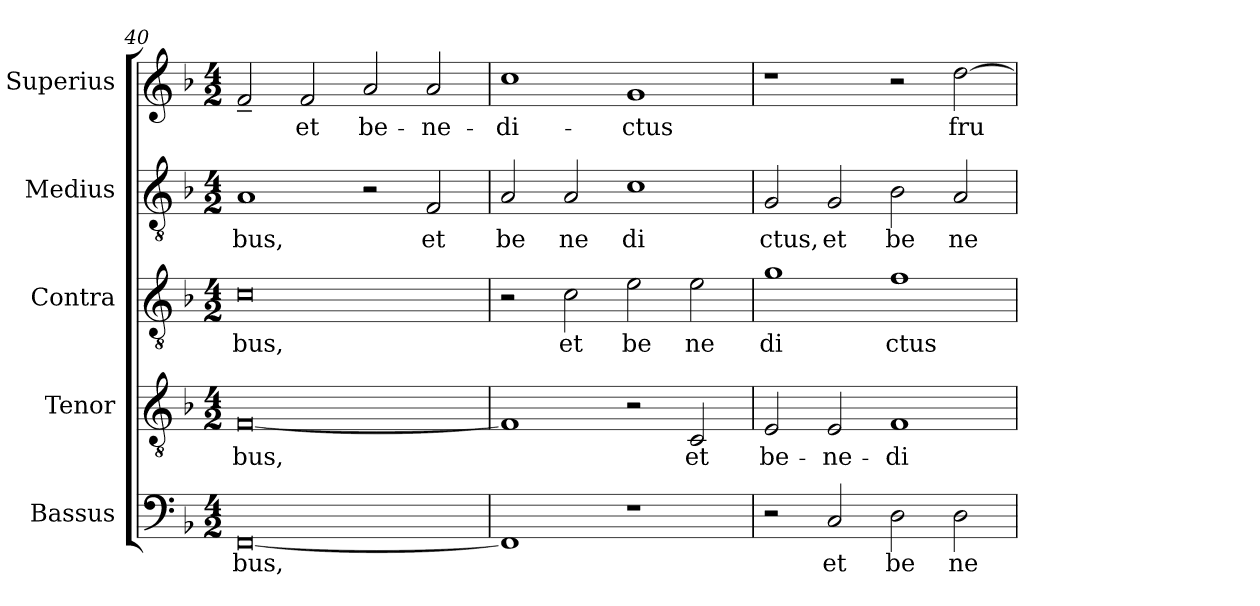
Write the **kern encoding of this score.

**kern	**text	**kern	**text	**kern	**text	**kern	**text	**kern	**text
*part5	*part5	*part4	*part4	*part3	*part3	*part2	*part2	*part1	*part1
*staff5	*staff5	*staff4	*staff4	*staff3	*staff3	*staff2	*staff2	*staff1	*staff1
*I"Bassus	*	*I"Tenor	*	*I"Contra	*	*I"Medius	*	*I"Superius	*
!!LO:PB:g=z
*clefF4	*	*clefGv2	*	*clefGv2	*	*clefGv2	*	*clefG2	*
*k[b-]	*	*k[b-]	*	*k[b-]	*	*k[b-]	*	*k[b-]	*
*F:	*	*F:	*	*F:	*	*F:	*	*F:	*
*M4/2	*	*M4/2	*	*M4/2	*	*M4/2	*	*M4/2	*
=40	=40	=40	=40	=40	=40	=40	=40	=40	=40
!	!LO:LY:b	!	!LO:LY:b	!	!LO:LY:b:cj	!	!LO:LY:b:cj	!	!
[<0FF	bus,	[<0F	-bus,	0c	bus,	1A	-bus,	2f~</	.
!	!	!	!	!	!	!	!	!	!LO:LY:b:cj
.	.	.	.	.	.	.	.	2f/	et
!	!	!	!	!	!	!	!	!	!LO:LY:b:cj
.	.	.	.	.	.	2r	.	2a/	be-
!	!	!	!	!	!	!	!LO:LY:b:cj	!	!LO:LY:b:cj
.	.	.	.	.	.	2F/	et	2a/	-ne-
=41	=41	=41	=41	=41	=41	=41	=41	=41	=41
!	!	!	!	!	!	!	!LO:LY:b:cj	!	!LO:LY:b:cj
1FF]	.	1F]	.	2r	.	2A/	be	1cc	-di-
!	!	!	!	!	!LO:LY:b:cj	!	!LO:LY:b:cj	!	!
.	.	.	.	2c\	et	2A/	ne	.	.
!	!	!	!	!	!LO:LY:b:cj	!	!LO:LY:b:cj	!	!LO:LY:b:cj
1r	.	2r	.	2e\	be	1c	di	1g	-ctus
!	!	!	!LO:LY:b:cj	!	!LO:LY:b:cj	!	!	!	!
.	.	2C/	et	2e\	ne	.	.	.	.
=42	=42	=42	=42	=42	=42	=42	=42	=42	=42
!	!	!	!LO:LY:b:cj	!	!LO:LY:b:cj	!	!LO:LY:b:cj	!	!
2r	.	2E/	be-	1g	di	2G/	ctus,	1r	.
!	!LO:LY:b:cj	!	!LO:LY:b:cj	!	!	!	!LO:LY:b:cj	!	!
2C/	et	2E/	-ne-	.	.	2G/	et	.	.
!	!LO:LY:b:cj	!	!LO:LY:b:cj	!	!LO:LY:b:cj	!	!LO:LY:b:cj	!	!
2D\	be	1F	-di-	1f	ctus	2B-\	be	2r	.
!	!LO:LY:b:cj	!	!	!	!	!	!LO:LY:b:cj	!	!LO:LY:b
2D\	ne	.	.	.	.	2A/	ne	[>2dd\	fru-
=	=	=	=	=	=	=	=	=	=
*-	*-	*-	*-	*-	*-	*-	*-	*-	*-
